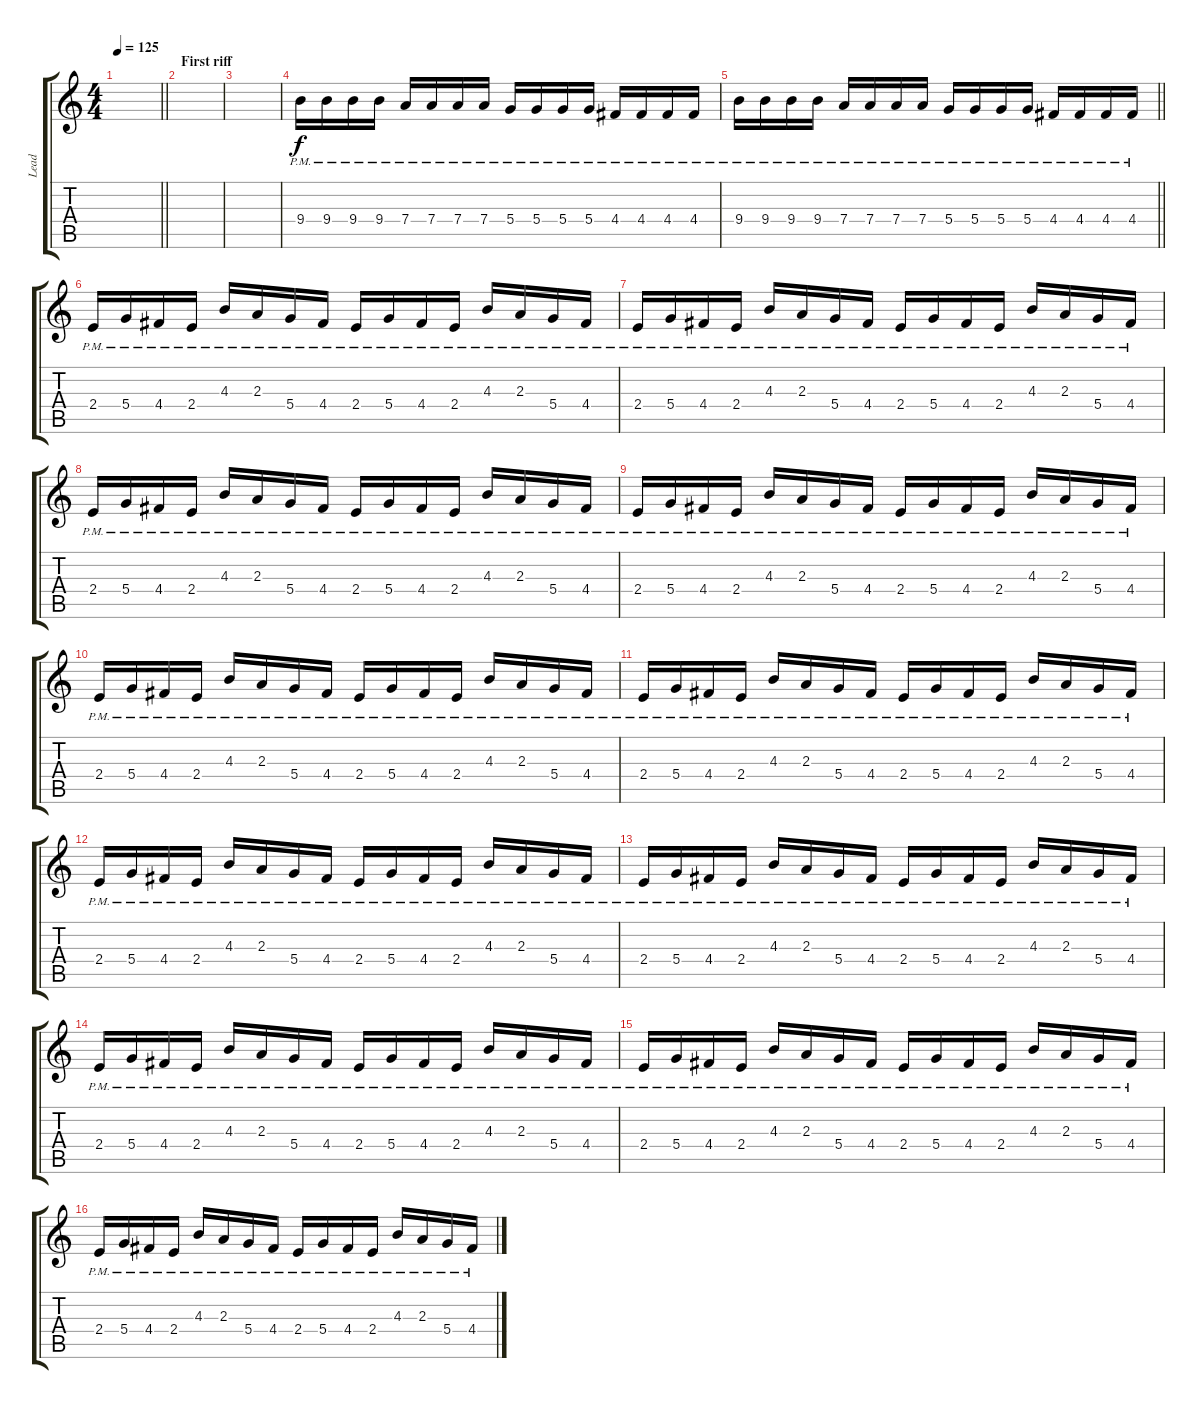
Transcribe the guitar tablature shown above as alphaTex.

\track ("Lead" "Lead") {instrument distortionguitar}
\staff {score tabs}
\tuning (E4 B3 G3 D3 A2 E2) {hide}
\ts (4 4)
\tempo 125
\clef g2
\barLineRight lightlight
\ks c
|
\section ("" "First riff")
|
|
9.4{pm}.16 9.4{pm}.16 9.4{pm}.16 9.4{pm}.16 7.4{pm}.16 7.4{pm}.16 7.4{pm}.16 7.4{pm}.16 5.4{pm}.16 5.4{pm}.16 5.4{pm}.16 5.4{pm}.16 4.4{pm}.16 4.4{pm}.16 4.4{pm}.16 4.4{pm}.16 |
\barLineRight lightlight
9.4{pm}.16 9.4{pm}.16 9.4{pm}.16 9.4{pm}.16 7.4{pm}.16 7.4{pm}.16 7.4{pm}.16 7.4{pm}.16 5.4{pm}.16 5.4{pm}.16 5.4{pm}.16 5.4{pm}.16 4.4{pm}.16 4.4{pm}.16 4.4{pm}.16 4.4{pm}.16 |
2.4{pm}.16 5.4{pm}.16 4.4{pm}.16 2.4{pm}.16 4.3{pm}.16 2.3{pm}.16 5.4{pm}.16 4.4{pm}.16 2.4{pm}.16 5.4{pm}.16 4.4{pm}.16 2.4{pm}.16 4.3{pm}.16 2.3{pm}.16 5.4{pm}.16 4.4{pm}.16 |
2.4{pm}.16 5.4{pm}.16 4.4{pm}.16 2.4{pm}.16 4.3{pm}.16 2.3{pm}.16 5.4{pm}.16 4.4{pm}.16 2.4{pm}.16 5.4{pm}.16 4.4{pm}.16 2.4{pm}.16 4.3{pm}.16 2.3{pm}.16 5.4{pm}.16 4.4{pm}.16 |
2.4{pm}.16 5.4{pm}.16 4.4{pm}.16 2.4{pm}.16 4.3{pm}.16 2.3{pm}.16 5.4{pm}.16 4.4{pm}.16 2.4{pm}.16 5.4{pm}.16 4.4{pm}.16 2.4{pm}.16 4.3{pm}.16 2.3{pm}.16 5.4{pm}.16 4.4{pm}.16 |
2.4{pm}.16 5.4{pm}.16 4.4{pm}.16 2.4{pm}.16 4.3{pm}.16 2.3{pm}.16 5.4{pm}.16 4.4{pm}.16 2.4{pm}.16 5.4{pm}.16 4.4{pm}.16 2.4{pm}.16 4.3{pm}.16 2.3{pm}.16 5.4{pm}.16 4.4{pm}.16 |
2.4{pm}.16 5.4{pm}.16 4.4{pm}.16 2.4{pm}.16 4.3{pm}.16 2.3{pm}.16 5.4{pm}.16 4.4{pm}.16 2.4{pm}.16 5.4{pm}.16 4.4{pm}.16 2.4{pm}.16 4.3{pm}.16 2.3{pm}.16 5.4{pm}.16 4.4{pm}.16 |
2.4{pm}.16 5.4{pm}.16 4.4{pm}.16 2.4{pm}.16 4.3{pm}.16 2.3{pm}.16 5.4{pm}.16 4.4{pm}.16 2.4{pm}.16 5.4{pm}.16 4.4{pm}.16 2.4{pm}.16 4.3{pm}.16 2.3{pm}.16 5.4{pm}.16 4.4{pm}.16 |
2.4{pm}.16 5.4{pm}.16 4.4{pm}.16 2.4{pm}.16 4.3{pm}.16 2.3{pm}.16 5.4{pm}.16 4.4{pm}.16 2.4{pm}.16 5.4{pm}.16 4.4{pm}.16 2.4{pm}.16 4.3{pm}.16 2.3{pm}.16 5.4{pm}.16 4.4{pm}.16 |
2.4{pm}.16 5.4{pm}.16 4.4{pm}.16 2.4{pm}.16 4.3{pm}.16 2.3{pm}.16 5.4{pm}.16 4.4{pm}.16 2.4{pm}.16 5.4{pm}.16 4.4{pm}.16 2.4{pm}.16 4.3{pm}.16 2.3{pm}.16 5.4{pm}.16 4.4{pm}.16 |
2.4{pm}.16 5.4{pm}.16 4.4{pm}.16 2.4{pm}.16 4.3{pm}.16 2.3{pm}.16 5.4{pm}.16 4.4{pm}.16 2.4{pm}.16 5.4{pm}.16 4.4{pm}.16 2.4{pm}.16 4.3{pm}.16 2.3{pm}.16 5.4{pm}.16 4.4{pm}.16 |
2.4{pm}.16 5.4{pm}.16 4.4{pm}.16 2.4{pm}.16 4.3{pm}.16 2.3{pm}.16 5.4{pm}.16 4.4{pm}.16 2.4{pm}.16 5.4{pm}.16 4.4{pm}.16 2.4{pm}.16 4.3{pm}.16 2.3{pm}.16 5.4{pm}.16 4.4{pm}.16 |
2.4{pm}.16 5.4{pm}.16 4.4{pm}.16 2.4{pm}.16 4.3{pm}.16 2.3{pm}.16 5.4{pm}.16 4.4{pm}.16 2.4{pm}.16 5.4{pm}.16 4.4{pm}.16 2.4{pm}.16 4.3{pm}.16 2.3{pm}.16 5.4{pm}.16 4.4{pm}.16
